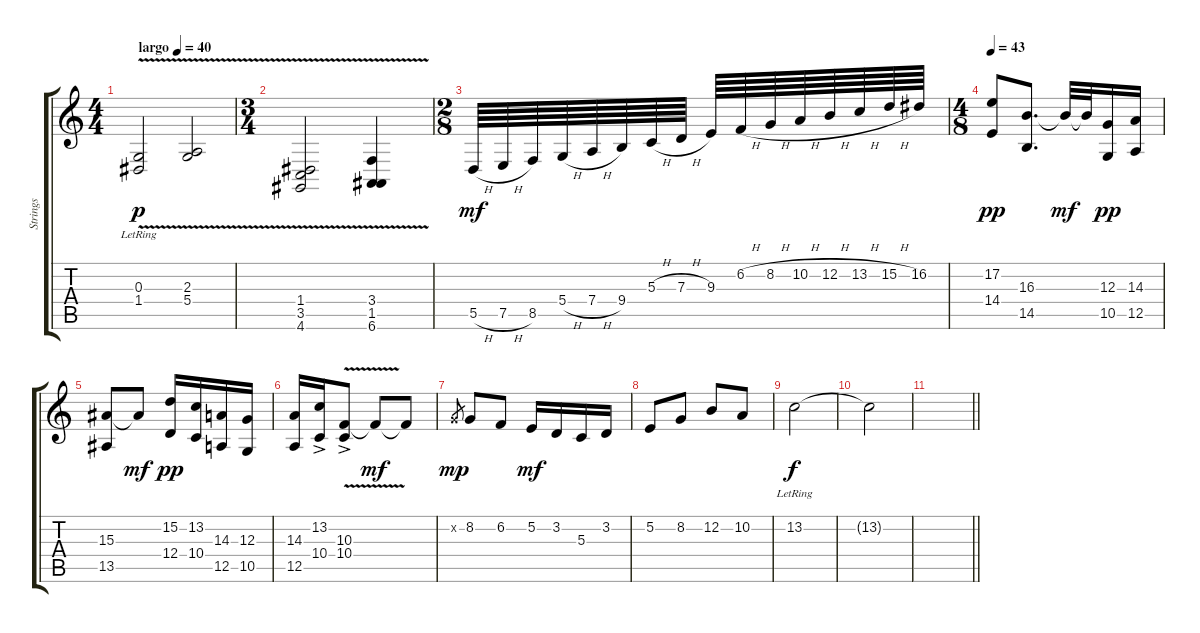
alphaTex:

\track ("Strings" "Strings") {instrument stringensemble1}
\staff {score tabs}
\tuning (E4 B3 G3 D3 A2 E2) {hide}
\ts (4 4)
\tempo (40 "largo")
\clef g2
\ks c
(0.3{v lr} 1.4{lr}).2{dy p instrument stringensemble1} (2.3{v} 5.4).2 |
\ts (3 4)
(1.4{v} 3.5 4.6).2 (3.4{v} 1.5 6.6).4 |
\ts (2 8)
5.5{h}.64{dy mf} 7.5{h}.64 8.5.64 5.4{h}.64 7.4{h}.64 9.4.64 5.3{h}.64 7.3{h}.64 9.3.64 6.2{h}.64 8.2{h}.64 10.2{h}.64 12.2{h}.64 13.2{h}.64 15.2{h}.64 16.2.64 |
\ts (4 8)
\tempo 43
(17.2 14.4).8{dy pp instrument stringensemble1} (16.3 14.5).8{d} 16.3{t}.32{dy mf} 16.3{t}.32 (12.3 10.5).16{dy pp} (14.3 12.5).16 |
(15.3 13.5).8 15.3{t}.8{dy mf} (15.2 12.4).16{dy pp} (13.2 10.4).16 (14.3 12.5).16 (12.3 10.5).16 |
(14.3 12.5).16 (13.2{ac} 10.4).16 (10.3{v ac} 10.4).8 10.3{t}.8{dy mf} 10.3{t}.8 |
8.2{x}.8{gr dy mp} 8.2.8 6.2.8 5.2.16{dy mf} 3.2.16 5.3.16 3.2.16 |
5.2.8 8.2.8 12.2.8 10.2.8 |
13.2{lr}.2{dy f} |
13.2{t}.2 |
\barLineRight lightlight
